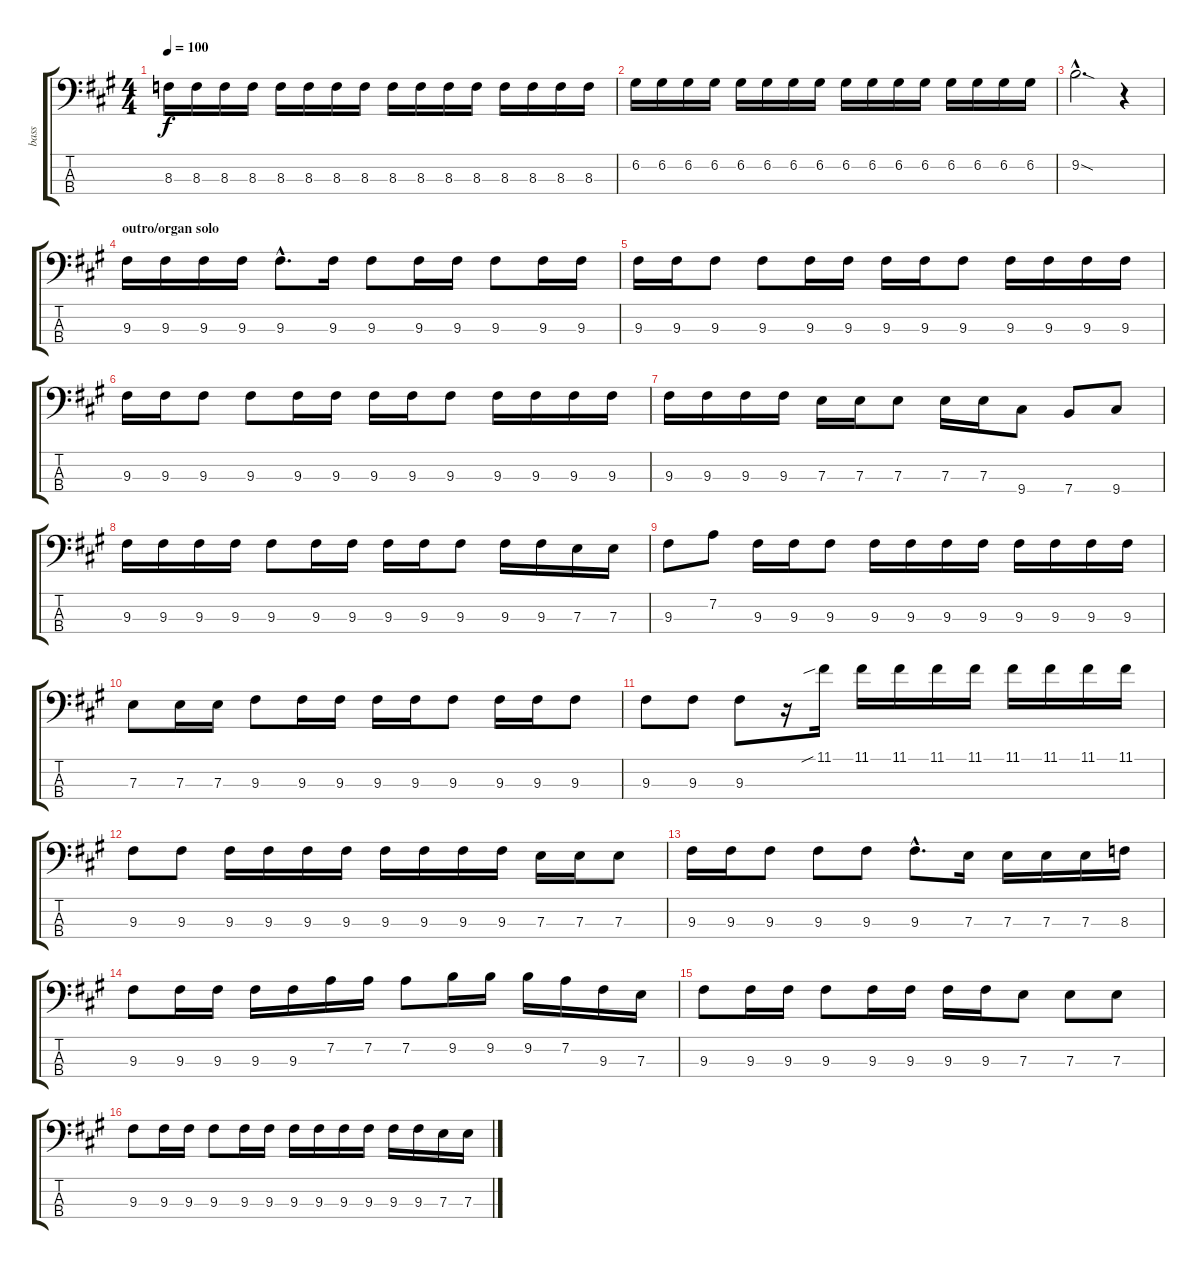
\track ("bass" "bass") {instrument electricbassfinger}
\staff {score tabs}
\tuning (G2 D2 A1 E1) {hide}
\ts (4 4)
\tempo 100
\clef f4
\ks a
8.3.16{dy f} 8.3.16 8.3.16 8.3.16 8.3.16 8.3.16 8.3.16 8.3.16 8.3.16 8.3.16 8.3.16 8.3.16 8.3.16 8.3.16 8.3.16 8.3.16 |
6.2.16 6.2.16 6.2.16 6.2.16 6.2.16 6.2.16 6.2.16 6.2.16 6.2.16 6.2.16 6.2.16 6.2.16 6.2.16 6.2.16 6.2.16 6.2.16 |
9.2{sod hac}.2{d} r.4 |
\section ("" "outro/organ solo")
9.3.16 9.3.16 9.3.16 9.3.16 9.3{hac}.8{d} 9.3.16 9.3.8 9.3.16 9.3.16 9.3.8 9.3.16 9.3.16 |
9.3.16 9.3.16 9.3.8 9.3.8 9.3.16 9.3.16 9.3.16 9.3.16 9.3.8 9.3.16 9.3.16 9.3.16 9.3.16 |
9.3.16 9.3.16 9.3.8 9.3.8 9.3.16 9.3.16 9.3.16 9.3.16 9.3.8 9.3.16 9.3.16 9.3.16 9.3.16 |
9.3.16 9.3.16 9.3.16 9.3.16 7.3.16 7.3.16 7.3.8 7.3.16 7.3.16 9.4.8 7.4.8 9.4.8 |
9.3.16 9.3.16 9.3.16 9.3.16 9.3.8 9.3.16 9.3.16 9.3.16 9.3.16 9.3.8 9.3.16 9.3.16 7.3.16 7.3.16 |
9.3.8 7.2.8 9.3.16 9.3.16 9.3.8 9.3.16 9.3.16 9.3.16 9.3.16 9.3.16 9.3.16 9.3.16 9.3.16 |
7.3.8 7.3.16 7.3.16 9.3.8 9.3.16 9.3.16 9.3.16 9.3.16 9.3.8 9.3.16 9.3.16 9.3.8 |
9.3.8 9.3.8 9.3.8 r.16 11.1{sib}.16 11.1.16 11.1.16 11.1.16 11.1.16 11.1.16 11.1.16 11.1.16 11.1.16 |
9.3.8 9.3.8 9.3.16 9.3.16 9.3.16 9.3.16 9.3.16 9.3.16 9.3.16 9.3.16 7.3.16 7.3.16 7.3.8 |
9.3.16 9.3.16 9.3.8 9.3.8 9.3.8 9.3{hac}.8{d} 7.3.16 7.3.16 7.3.16 7.3.16 8.3.16 |
9.3.8 9.3.16 9.3.16 9.3.16 9.3.16 7.2.16 7.2.16 7.2.8 9.2.16 9.2.16 9.2.16 7.2.16 9.3.16 7.3.16 |
9.3.8 9.3.16 9.3.16 9.3.8 9.3.16 9.3.16 9.3.16 9.3.16 7.3.8 7.3.8 7.3.8 |
9.3.8 9.3.16 9.3.16 9.3.8 9.3.16 9.3.16 9.3.16 9.3.16 9.3.16 9.3.16 9.3.16 9.3.16 7.3.16 7.3.16
